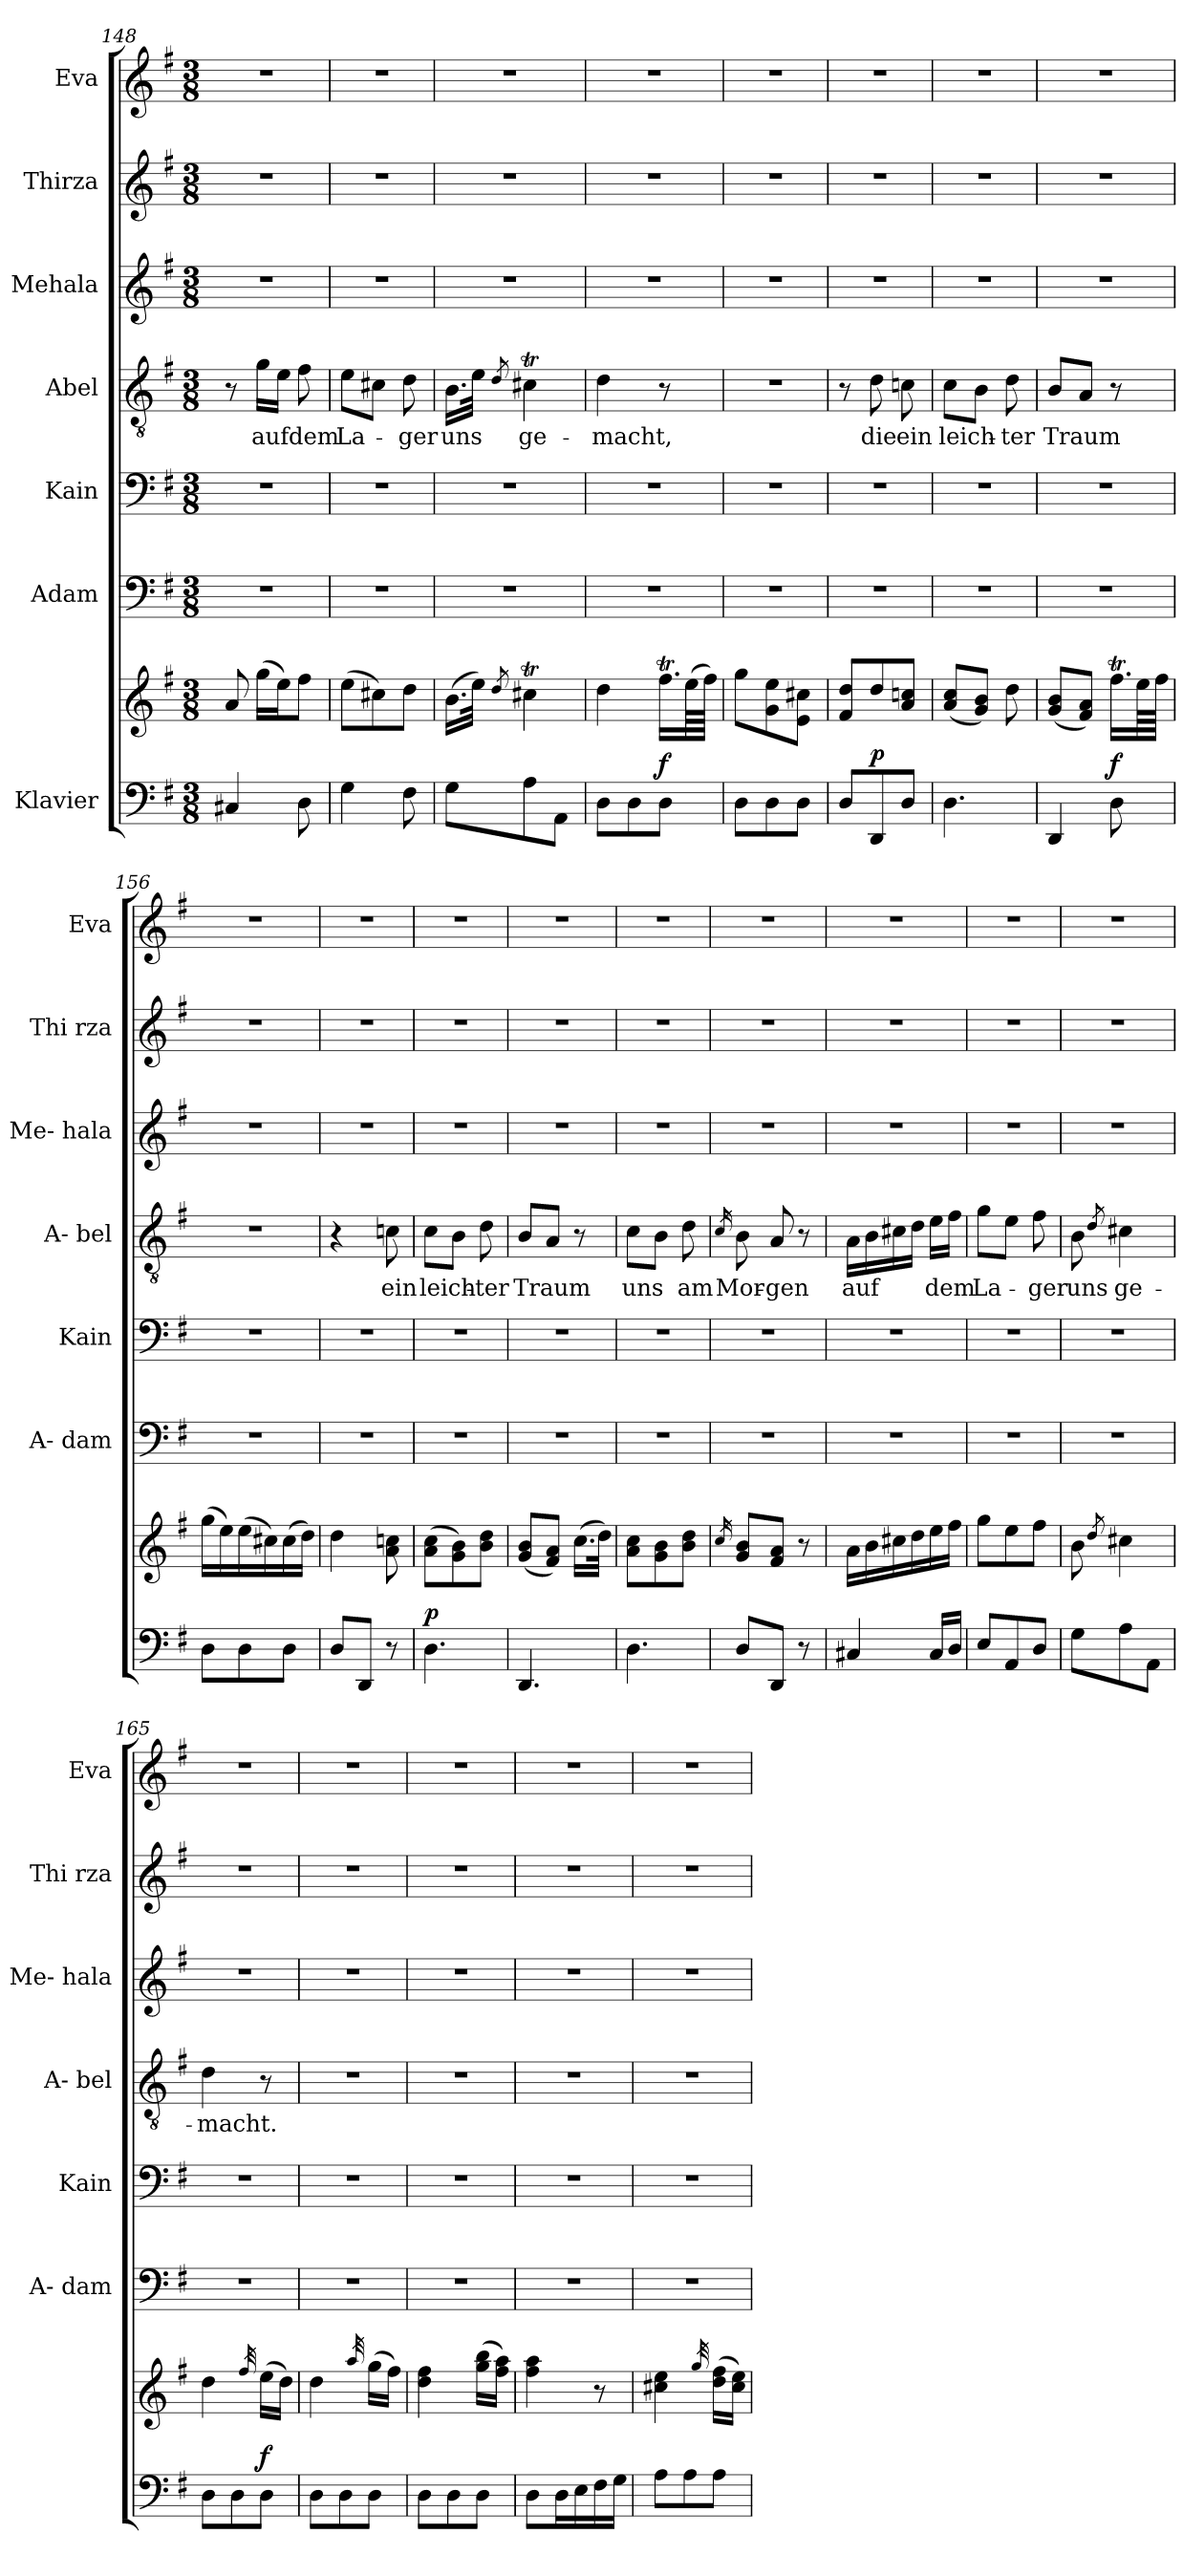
**kern	**kern	**dynam	**kern	**kern	**kern	**text	**kern	**kern	**kern
*part7	*part7	*part7	*part6	*part5	*part4	*part4	*part3	*part2	*part1
*staff8	*staff7	*staff7/8	*staff6	*staff5	*staff4	*staff4	*staff3	*staff2	*staff1
*I"Klavier	*	*	*I"Adam	*I"Kain	*I"Abel	*	*I"Mehala	*I"Thirza	*I"Eva
*	*	*	*I'A- dam	*I'Kain	*I'A- bel	*	*I'Me- hala	*I'Thi rza	*I'Eva
*clefF4	*clefG2	*	*clefF4	*clefF4	*clefGv2	*	*clefG2	*clefG2	*clefG2
*k[f#]	*k[f#]	*	*k[f#]	*k[f#]	*k[f#]	*	*k[f#]	*k[f#]	*k[f#]
*G:	*G:	*	*G:	*G:	*G:	*	*G:	*G:	*G:
*M3/8	*M3/8	*	*M3/8	*M3/8	*M3/8	*	*M3/8	*M3/8	*M3/8
=148	=148	=148	=148	=148	=148	=148	=148	=148	=148
4C#X/	8a/	.	4.r	4.r	8r	.	4.r	4.r	4.r
!	!	!	!	!	!	!LO:LY:b	!	!	!
.	(>16gg\LL	.	.	.	16g\LL	auf	.	.	.
.	16ee\J)	.	.	.	16e\JJ	.	.	.	.
!	!	!	!	!	!	!LO:LY:b	!	!	!
8D\	8ff#\J	.	.	.	8f#\	dem	.	.	.
=149	=149	=149	=149	=149	=149	=149	=149	=149	=149
!	!	!	!	!	!	!LO:LY:b	!	!	!
4G\	(>8ee\L	.	4.r	4.r	8e\L	La-	4.r	4.r	4.r
.	8cc#X\)	.	.	.	8c#X\J	.	.	.	.
!	!	!	!	!	!	!LO:LY:b	!	!	!
8F#\	8dd\J	.	.	.	8d\	-ger	.	.	.
=150	=150	=150	=150	=150	=150	=150	=150	=150	=150
!	!	!	!	!	!	!LO:LY:b	!	!	!
8G\L	(>16.b\LL	.	4.r	4.r	16.B\LL	uns	4.r	4.r	4.r
.	32ee\JJk)	.	.	.	32e\JJk	.	.	.	.
.	8qdd/	.	.	.	8qd/	.	.	.	.
!	!	!	!	!	!	!LO:LY:b	!	!	!
8A\	4cc#Xt\	.	.	.	4c#Xt\	ge-	.	.	.
8AA\J	.	.	.	.	.	.	.	.	.
=151	=151	=151	=151	=151	=151	=151	=151	=151	=151
!	!	!	!	!	!	!LO:LY:b	!	!	!
8D\L	4dd\	.	4.r	4.r	4d\	-macht,	4.r	4.r	4.r
8D\	.	.	.	.	.	.	.	.	.
!	!	!LO:DY:a=2	!	!	!	!	!	!	!
8D\J	16.ff#t\LL	f	.	.	8r	.	.	.	.
.	(>64ee\LL	.	.	.	.	.	.	.	.
.	64ff#\JJJJ)	.	.	.	.	.	.	.	.
=152	=152	=152	=152	=152	=152	=152	=152	=152	=152
8D\L	8gg\L	.	4.r	4.r	4.r	.	4.r	4.r	4.r
8D\	8g\ 8ee\	.	.	.	.	.	.	.	.
8D\J	8e\ 8cc#X\J	.	.	.	.	.	.	.	.
!!LO:PB:g=z
=153	=153	=153	=153	=153	=153	=153	=153	=153	=153
8D/L	8f#/ 8dd/L	.	4.r	4.r	8r	.	4.r	4.r	4.r
!	!	!LO:DY:a=2	!	!	!	!LO:LY:b	!	!	!
8DD/	8dd/	p	.	.	8d\	die	.	.	.
!	!	!	!	!	!	!LO:LY:b	!	!	!
8D/J	8a/ 8ccn/J	.	.	.	8cn\	ein	.	.	.
=154	=154	=154	=154	=154	=154	=154	=154	=154	=154
!	!	!	!	!	!	!LO:LY:b	!	!	!
4.D\	(<8a/ 8cc/L	.	4.r	4.r	8c\L	leich-	4.r	4.r	4.r
.	8g/ 8b/J)	.	.	.	8B\J	.	.	.	.
!	!	!	!	!	!	!LO:LY:b	!	!	!
.	8dd\	.	.	.	8d\	-ter	.	.	.
=155	=155	=155	=155	=155	=155	=155	=155	=155	=155
!	!	!	!	!	!	!LO:LY:b	!	!	!
4DD/	(<8g/ 8b/L	.	4.r	4.r	8B/L	Traum	4.r	4.r	4.r
.	8f#/ 8a/J)	.	.	.	8A/J	.	.	.	.
!	!	!LO:DY:a=2	!	!	!	!	!	!	!
8D\	16.ff#t\LL	f	.	.	8r	.	.	.	.
.	64ee\LL	.	.	.	.	.	.	.	.
.	64ff#\JJJJ	.	.	.	.	.	.	.	.
=156	=156	=156	=156	=156	=156	=156	=156	=156	=156
8D\L	(>16gg\LL	.	4.r	4.r	4.r	.	4.r	4.r	4.r
.	16ee\)	.	.	.	.	.	.	.	.
8D\	(>16ee\	.	.	.	.	.	.	.	.
.	16cc#X\)	.	.	.	.	.	.	.	.
8D\J	(>16cc#\	.	.	.	.	.	.	.	.
.	16dd\JJ)	.	.	.	.	.	.	.	.
=157	=157	=157	=157	=157	=157	=157	=157	=157	=157
8D/L	4dd\	.	4.r	4.r	4r	.	4.r	4.r	4.r
8DD/J	.	.	.	.	.	.	.	.	.
!	!	!	!	!	!	!LO:LY:b	!	!	!
8r	8a\ 8ccn\	.	.	.	8cn\	ein	.	.	.
=158	=158	=158	=158	=158	=158	=158	=158	=158	=158
!	!	!LO:DY:a=2	!	!	!	!LO:LY:b	!	!	!
4.D\	(>8a\ 8cc\L	p	4.r	4.r	8c\L	leich-	4.r	4.r	4.r
.	8g\ 8b\)	.	.	.	8B\J	.	.	.	.
!	!	!	!	!	!	!LO:LY:b	!	!	!
.	8b\ 8dd\J	.	.	.	8d\	-ter	.	.	.
=159	=159	=159	=159	=159	=159	=159	=159	=159	=159
!	!	!	!	!	!	!LO:LY:b	!	!	!
4.DD/	(<8g/ 8b/L	.	4.r	4.r	8B/L	Traum	4.r	4.r	4.r
.	8f#/ 8a/J)	.	.	.	8A/J	.	.	.	.
.	(>16.cc\LL	.	.	.	8r	.	.	.	.
.	32dd\JJk)	.	.	.	.	.	.	.	.
=160	=160	=160	=160	=160	=160	=160	=160	=160	=160
!	!	!	!	!	!	!LO:LY:b	!	!	!
4.D\	8a\ 8cc\L	.	4.r	4.r	8c\L	uns	4.r	4.r	4.r
.	8g\ 8b\	.	.	.	8B\J	.	.	.	.
!	!	!	!	!	!	!LO:LY:b	!	!	!
.	8b\ 8dd\J	.	.	.	8d\	am	.	.	.
!!LO:LB:g=z
=161	=161	=161	=161	=161	=161	=161	=161	=161	=161
.	16qcc/	.	.	.	16qc/	.	.	.	.
!	!	!	!	!	!	!LO:LY:b	!	!	!
8D/L	8g/ 8b/L	.	4.r	4.r	8B\	Mor-	4.r	4.r	4.r
!	!	!	!	!	!	!LO:LY:b	!	!	!
8DD/J	8f#/ 8a/J	.	.	.	8A/	-gen	.	.	.
8r	8r	.	.	.	8r	.	.	.	.
=162	=162	=162	=162	=162	=162	=162	=162	=162	=162
!	!	!	!	!	!	!LO:LY:b	!	!	!
4C#X/	16a\LL	.	4.r	4.r	16A\LL	auf	4.r	4.r	4.r
.	16b\	.	.	.	16B\	.	.	.	.
.	16cc#X\	.	.	.	16c#X\	.	.	.	.
.	16dd\	.	.	.	16d\JJ	.	.	.	.
!	!	!	!	!	!	!LO:LY:b	!	!	!
16C#/LL	16ee\	.	.	.	16e\LL	dem	.	.	.
16D/JJ	16ff#\JJ	.	.	.	16f#\JJ	.	.	.	.
=163	=163	=163	=163	=163	=163	=163	=163	=163	=163
!	!	!	!	!	!	!LO:LY:b	!	!	!
8E/L	8gg\L	.	4.r	4.r	8g\L	La-	4.r	4.r	4.r
8AA/	8ee\	.	.	.	8e\J	.	.	.	.
!	!	!	!	!	!	!LO:LY:b	!	!	!
8D/J	8ff#\J	.	.	.	8f#\	-ger	.	.	.
=164	=164	=164	=164	=164	=164	=164	=164	=164	=164
!	!	!	!	!	!	!LO:LY:b	!	!	!
8G\L	8b\	.	4.r	4.r	8B\	uns	4.r	4.r	4.r
.	8qdd/	.	.	.	8qd/	.	.	.	.
!	!	!	!	!	!	!LO:LY:b	!	!	!
8A\	4cc#X\	.	.	.	4c#X\	ge-	.	.	.
8AA\J	.	.	.	.	.	.	.	.	.
=165	=165	=165	=165	=165	=165	=165	=165	=165	=165
!	!	!	!	!	!	!LO:LY:b	!	!	!
8D\L	4dd\	.	4.r	4.r	4d\	-macht.	4.r	4.r	4.r
8D\	.	.	.	.	.	.	.	.	.
.	32qff#/	.	.	.	.	.	.	.	.
!	!	!LO:DY:a=2	!	!	!	!	!	!	!
8D\J	(>16ee\LL	f	.	.	8r	.	.	.	.
.	16dd\JJ)	.	.	.	.	.	.	.	.
=166	=166	=166	=166	=166	=166	=166	=166	=166	=166
8D\L	4dd\	.	4.r	4.r	4.r	.	4.r	4.r	4.r
8D\	.	.	.	.	.	.	.	.	.
.	32qaa/	.	.	.	.	.	.	.	.
8D\J	(>16gg\LL	.	.	.	.	.	.	.	.
.	16ff#\JJ)	.	.	.	.	.	.	.	.
=167	=167	=167	=167	=167	=167	=167	=167	=167	=167
8D\L	4dd\ 4ff#\	.	4.r	4.r	4.r	.	4.r	4.r	4.r
8D\	.	.	.	.	.	.	.	.	.
8D\J	(>16gg\ 16bb\LL	.	.	.	.	.	.	.	.
.	16ff#\ 16aa\JJ)	.	.	.	.	.	.	.	.
!!LO:PB:g=z
=168	=168	=168	=168	=168	=168	=168	=168	=168	=168
8D\L	4ff#\ 4aa\	.	4.r	4.r	4.r	.	4.r	4.r	4.r
16D\L	.	.	.	.	.	.	.	.	.
16E\	.	.	.	.	.	.	.	.	.
16F#\	8r	.	.	.	.	.	.	.	.
16G\JJ	.	.	.	.	.	.	.	.	.
=169	=169	=169	=169	=169	=169	=169	=169	=169	=169
8A\L	4cc#X\ 4ee\	.	4.r	4.r	4.r	.	4.r	4.r	4.r
8A\	.	.	.	.	.	.	.	.	.
.	32qgg/	.	.	.	.	.	.	.	.
8A\J	(>16dd\ 16ff#\LL	.	.	.	.	.	.	.	.
.	16cc#\ 16ee\JJ)	.	.	.	.	.	.	.	.
=	=	=	=	=	=	=	=	=	=
*-	*-	*-	*-	*-	*-	*-	*-	*-	*-
